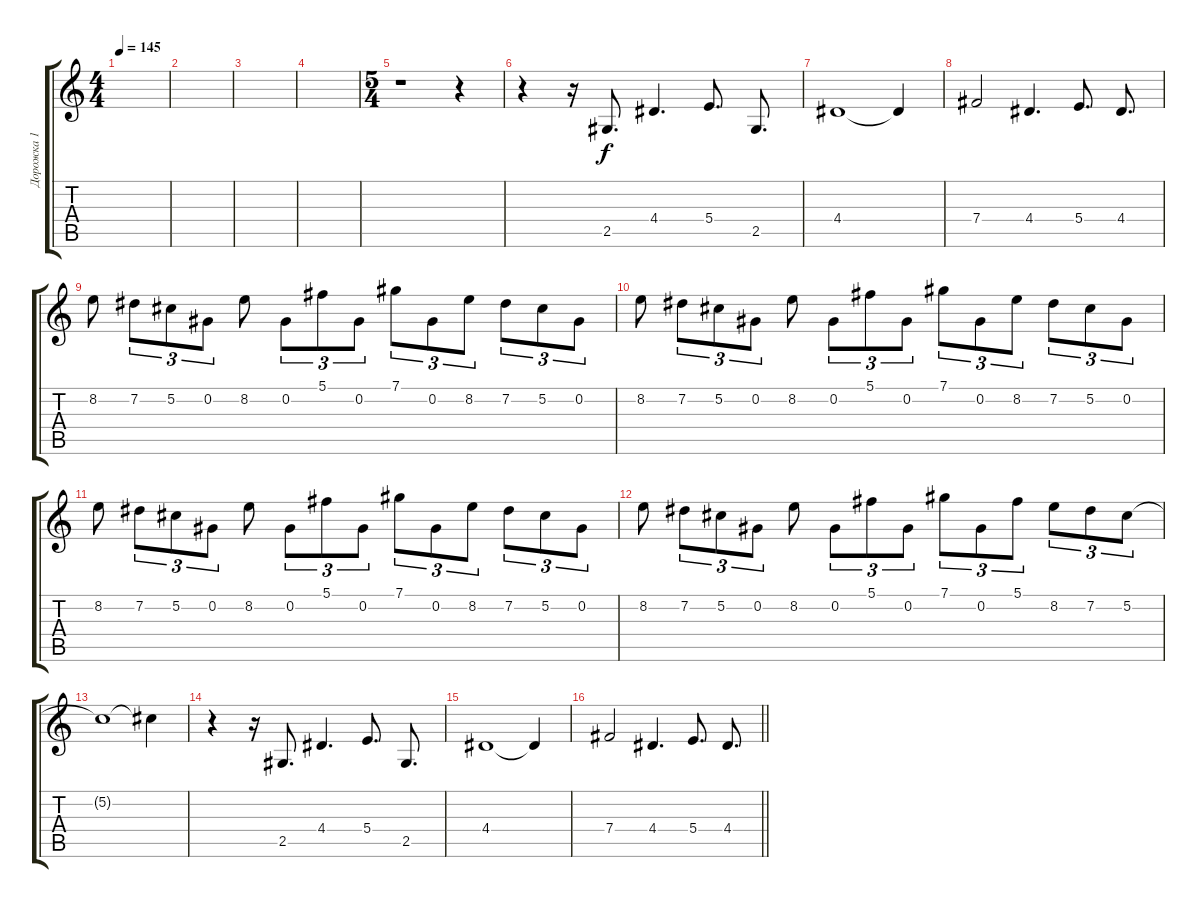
\track ("Дорожка 1" "Дорожка 1") {instrument distortionguitar}
\staff {score tabs}
\tuning (Db4 Ab3 E3 B2 Gb2 Db2) {hide}
\ts (4 4)
\tempo 145
\clef g2
\ks c
|
|
|
|
\ts (5 4)
r.1 r.4 |
r.4 r.16 2.5.8{d} 4.4.4{d} 5.4.8{d} 2.5.8{d} |
4.4.1 4.4{t}.4 |
7.4.2 4.4.4{d} 5.4.8{d} 4.4.8{d} |
8.2.8 7.2.8{tu (3 2)} 5.2.8{tu (3 2)} 0.2.8{tu (3 2)} 8.2.8 0.2.8{tu (3 2)} 5.1.8{tu (3 2)} 0.2.8{tu (3 2)} 7.1.8{tu (3 2)} 0.2.8{tu (3 2)} 8.2.8{tu (3 2)} 7.2.8{tu (3 2)} 5.2.8{tu (3 2)} 0.2.8{tu (3 2)} |
8.2.8 7.2.8{tu (3 2)} 5.2.8{tu (3 2)} 0.2.8{tu (3 2)} 8.2.8 0.2.8{tu (3 2)} 5.1.8{tu (3 2)} 0.2.8{tu (3 2)} 7.1.8{tu (3 2)} 0.2.8{tu (3 2)} 8.2.8{tu (3 2)} 7.2.8{tu (3 2)} 5.2.8{tu (3 2)} 0.2.8{tu (3 2)} |
8.2.8 7.2.8{tu (3 2)} 5.2.8{tu (3 2)} 0.2.8{tu (3 2)} 8.2.8 0.2.8{tu (3 2)} 5.1.8{tu (3 2)} 0.2.8{tu (3 2)} 7.1.8{tu (3 2)} 0.2.8{tu (3 2)} 8.2.8{tu (3 2)} 7.2.8{tu (3 2)} 5.2.8{tu (3 2)} 0.2.8{tu (3 2)} |
8.2.8 7.2.8{tu (3 2)} 5.2.8{tu (3 2)} 0.2.8{tu (3 2)} 8.2.8 0.2.8{tu (3 2)} 5.1.8{tu (3 2)} 0.2.8{tu (3 2)} 7.1.8{tu (3 2)} 0.2.8{tu (3 2)} 5.1.8{tu (3 2)} 8.2.8{tu (3 2)} 7.2.8{tu (3 2)} 5.2.8{tu (3 2)} |
5.2{t}.1 5.2{t}.4 |
r.4 r.16 2.5.8{d} 4.4.4{d} 5.4.8{d} 2.5.8{d} |
4.4.1 4.4{t}.4 |
\barLineRight lightlight
7.4.2 4.4.4{d} 5.4.8{d} 4.4.8{d}
